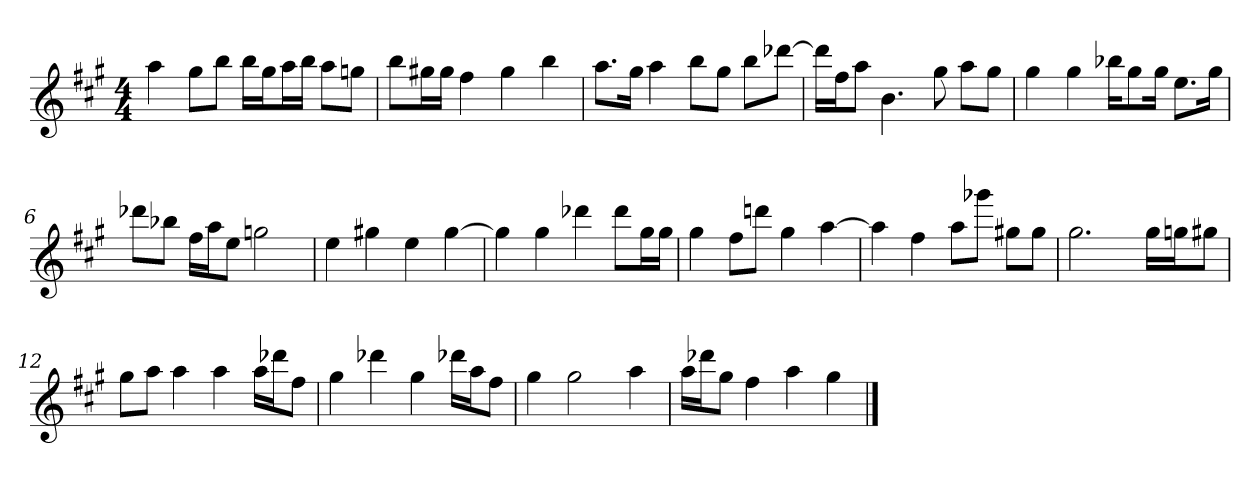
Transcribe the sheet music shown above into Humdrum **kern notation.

**kern
*part1
*staff1
*clefG2
*k[f#c#g#]
*A:
*M4/4
=1
4aa
8gg#\L
8bb\J
16bb\LL
16gg#\J
16aa\L
16bb\JJ
8aa\L
8ggn\J
=2
8bb\L
16gg#X\L
16gg#\JJ
4ff#
4gg#
4bb
=3
8.aa\L
16gg#\Jk
4aa
8bb\L
8gg#\J
8bb\L
[8ddd-X\J
=4
16ddd-\LL]
16ff#\J
8aa\J
4.b
8gg#
8aa\L
8gg#\J
=5
4gg#
4gg#
16bb-X\KL
8gg#\
16gg#\Jk
8.ee\L
16gg#\Jk
=6
8ddd-X\L
8bb-X\J
16ff#\LL
16aa\J
8ee\J
2ggn
=7
4ee
4gg#X
4ee
[4gg#
=8
4gg#]
4gg#
4ddd-X
8ddd-\L
16gg#\L
16gg#\JJ
=9
4gg#
8ff#\L
8dddn\J
4gg#
[4aa
=10
4aa]
4ff#
8aa\L
8ggg-X\J
8gg#X\L
8gg#\J
=11
2.gg#
16gg#\LL
16ggn\J
8gg#X\J
=12
8gg#\L
8aa\J
4aa
4aa
16aa\LL
16ddd-X\J
8ff#\J
=13
4gg#
4ddd-X
4gg#
16ddd-X\LL
16aa\J
8ff#\J
=14
4gg#
2gg#
4aa
=15
16aa\LL
16ddd-X\J
8gg#\J
4ff#
4aa
4gg#
==
*-
